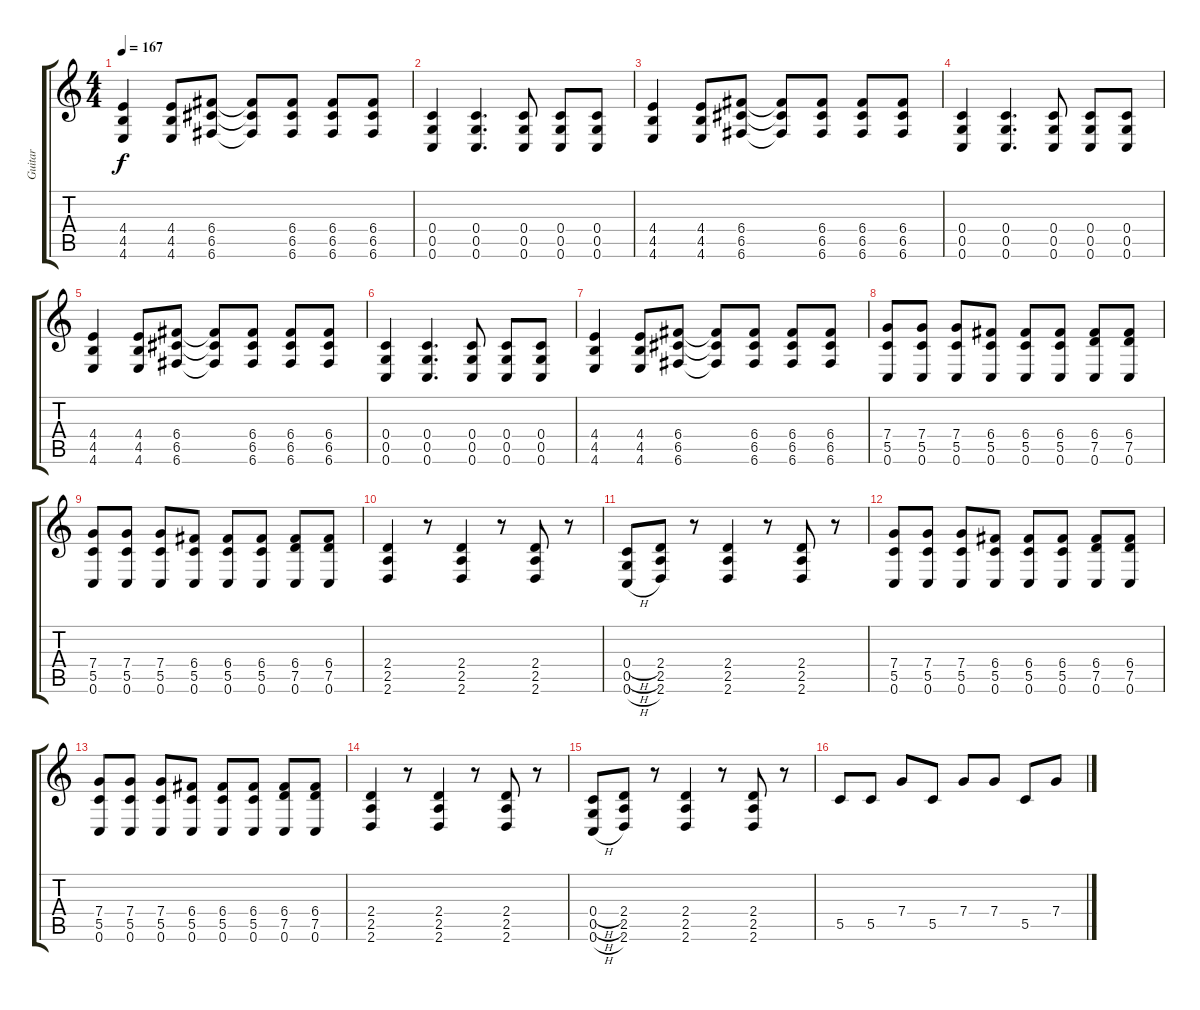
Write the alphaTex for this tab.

\track ("Guitar" "Guitar") {instrument distortionguitar}
\staff {score tabs}
\tuning (D4 A3 F3 C3 G2 C2) {hide}
\ts (4 4)
\tempo 167
\clef g2
\ks c
(4.4 4.5 4.6).4{dy f} (4.4 4.5 4.6).8 (6.4 6.5 6.6).8 (6.4{t} 6.5{t} 6.6{t}).8 (6.4 6.5 6.6).8 (6.4 6.5 6.6).8 (6.4 6.5 6.6).8 |
(0.4 0.5 0.6).4 (0.4 0.5 0.6).4{d} (0.4 0.5 0.6).8 (0.4 0.5 0.6).8 (0.4 0.5 0.6).8 |
(4.4 4.5 4.6).4 (4.4 4.5 4.6).8 (6.4 6.5 6.6).8 (6.4{t} 6.5{t} 6.6{t}).8 (6.4 6.5 6.6).8 (6.4 6.5 6.6).8 (6.4 6.5 6.6).8 |
(0.4 0.5 0.6).4 (0.4 0.5 0.6).4{d} (0.4 0.5 0.6).8 (0.4 0.5 0.6).8 (0.4 0.5 0.6).8 |
(4.4 4.5 4.6).4 (4.4 4.5 4.6).8 (6.4 6.5 6.6).8 (6.4{t} 6.5{t} 6.6{t}).8 (6.4 6.5 6.6).8 (6.4 6.5 6.6).8 (6.4 6.5 6.6).8 |
(0.4 0.5 0.6).4 (0.4 0.5 0.6).4{d} (0.4 0.5 0.6).8 (0.4 0.5 0.6).8 (0.4 0.5 0.6).8 |
(4.4 4.5 4.6).4 (4.4 4.5 4.6).8 (6.4 6.5 6.6).8 (6.4{t} 6.5{t} 6.6{t}).8 (6.4 6.5 6.6).8 (6.4 6.5 6.6).8 (6.4 6.5 6.6).8 |
(7.4 5.5 0.6).8 (7.4 5.5 0.6).8 (7.4 5.5 0.6).8 (6.4 5.5 0.6).8 (6.4 5.5 0.6).8 (6.4 5.5 0.6).8 (6.4 7.5 0.6).8 (6.4 7.5 0.6).8 |
(7.4 5.5 0.6).8 (7.4 5.5 0.6).8 (7.4 5.5 0.6).8 (6.4 5.5 0.6).8 (6.4 5.5 0.6).8 (6.4 5.5 0.6).8 (6.4 7.5 0.6).8 (6.4 7.5 0.6).8 |
(2.4 2.5 2.6).4 r.8 (2.4 2.5 2.6).4 r.8 (2.4 2.5 2.6).8 r.8 |
(0.4{h} 0.5{h} 0.6{h}).8 (2.4 2.5 2.6).8 r.8 (2.4 2.5 2.6).4 r.8 (2.4 2.5 2.6).8 r.8 |
(7.4 5.5 0.6).8 (7.4 5.5 0.6).8 (7.4 5.5 0.6).8 (6.4 5.5 0.6).8 (6.4 5.5 0.6).8 (6.4 5.5 0.6).8 (6.4 7.5 0.6).8 (6.4 7.5 0.6).8 |
(7.4 5.5 0.6).8 (7.4 5.5 0.6).8 (7.4 5.5 0.6).8 (6.4 5.5 0.6).8 (6.4 5.5 0.6).8 (6.4 5.5 0.6).8 (6.4 7.5 0.6).8 (6.4 7.5 0.6).8 |
(2.4 2.5 2.6).4 r.8 (2.4 2.5 2.6).4 r.8 (2.4 2.5 2.6).8 r.8 |
(0.4{h} 0.5{h} 0.6{h}).8 (2.4 2.5 2.6).8 r.8 (2.4 2.5 2.6).4 r.8 (2.4 2.5 2.6).8 r.8 |
5.5.8 5.5.8 7.4.8 5.5.8 7.4.8 7.4.8 5.5.8 7.4.8
